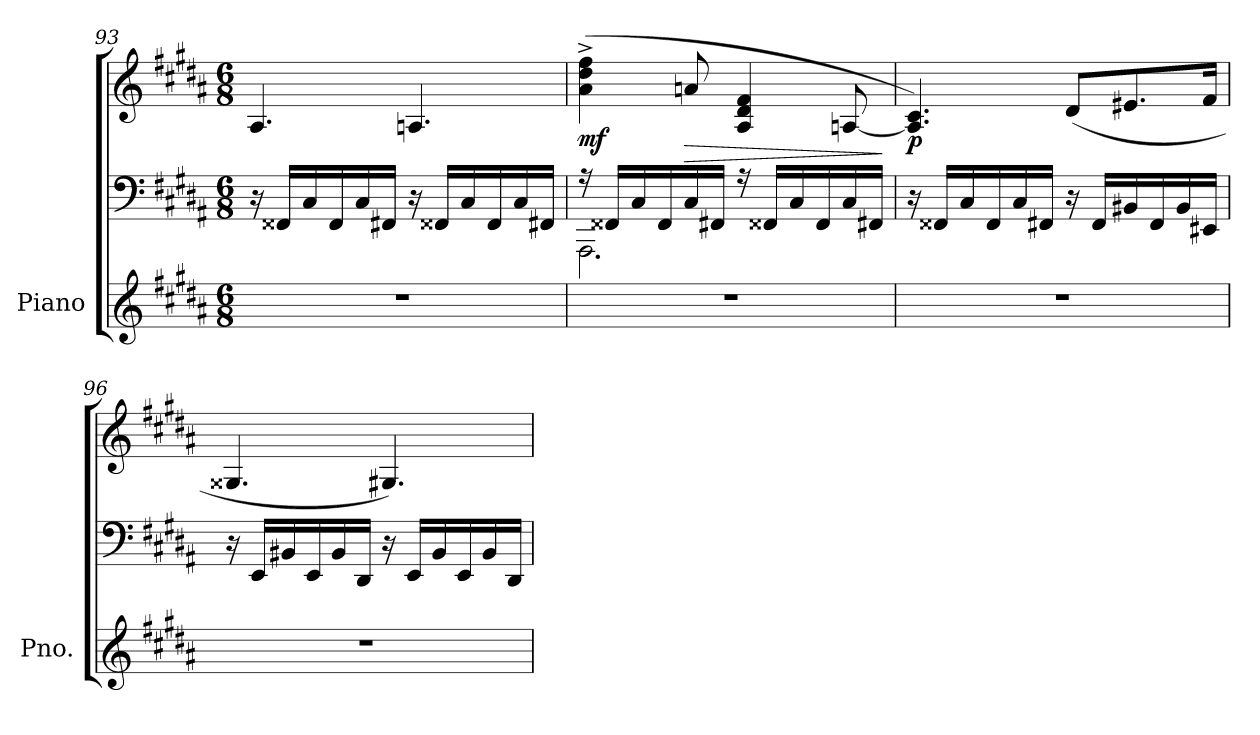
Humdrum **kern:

**kern	**kern	**kern	**dynam
*part1	*part1	*part1	*part1
*staff3	*staff2	*staff1	*staff1/2/3
*I"Piano	*	*	*
*I'Pno.	*	*	*
*clefG2	*clefF4	*clefG2	*
*k[f#c#g#d#a#]	*k[f#c#g#d#a#]	*k[f#c#g#d#a#]	*
*M6/8	*M6/8	*M6/8	*
=93	=93	=93	=93
2.r	16r	4.A#/	.
.	16FF##X/LL	.	.
.	16C#/	.	.
.	16FF##/	.	.
.	16C#/	.	.
.	16FF#X/JJ	.	.
.	16r	4.An/	.
.	16FF##X/LL	.	.
.	16C#/	.	.
.	16FF##/	.	.
.	16C#/	.	.
.	16FF#X/JJ	.	.
=94	=94	=94	=94
*	*^	*	*
!	!	!	!	!LO:DY:b
2.r	16r	2.AAA#\	(>4a#\^ 4dd#\^ 4ff#\^	mf
.	16FF##X/LL	.	.	.
.	16C#/	.	.	.
.	16FF##/	.	.	.
!	!	!	!	!LO:HP:b
.	16C#/	.	8an/	>
.	16FF#X/JJ	.	.	.
.	16r	.	4A#/ 4d#/ 4f#/	.
.	16FF##X/LL	.	.	.
.	16C#/	.	.	.
.	16FF##/	.	.	.
.	16C#/	.	[8An/	.
.	16FF#X/JJ	.	.	.
*	*v	*v	*	*
.	.	.	]
!!LO:LB:g=z
=95	=95	=95	=95
!	!	!	!LO:DY:b
2.r	16r	4.A/] 4.c#/)	p
.	16FF##X/LL	.	.
.	16C#/	.	.
.	16FF##/	.	.
.	16C#/	.	.
.	16FF#X/JJ	.	.
.	16r	(<8d#/L	.
.	16FF#/LL	.	.
.	16BB#X/	8.e#X/	.
.	16FF#/	.	.
.	16BB#/	.	.
.	16EE#X/JJ	16f#/Jk	.
=96	=96	=96	=96
2.r	16r	4.G##X/	.
.	16EE/LL	.	.
.	16BB#X/	.	.
.	16EE/	.	.
.	16BB#/	.	.
.	16DD#/JJ	.	.
.	16r	4.G#X/)	.
.	16EE/LL	.	.
.	16BB#/	.	.
.	16EE/	.	.
.	16BB#/	.	.
.	16DD#/JJ	.	.
=	=	=	=
*-	*-	*-	*-
